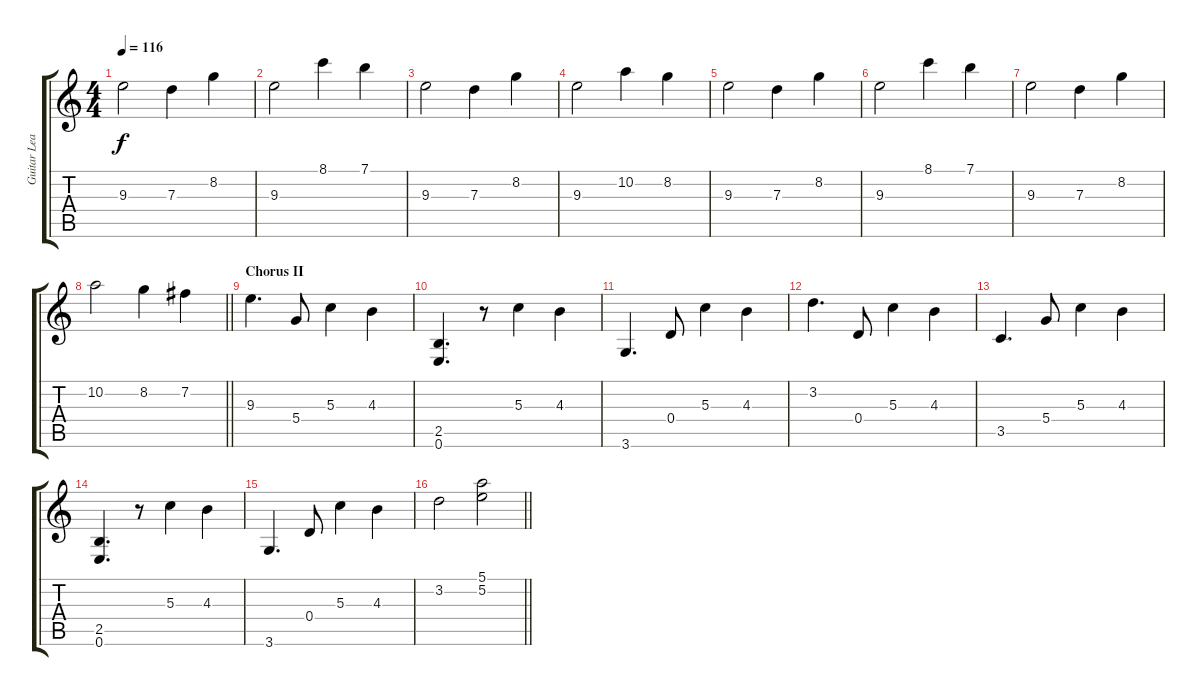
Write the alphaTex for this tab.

\track ("Guitar Lead" "Guitar Lea") {instrument distortionguitar}
\staff {score tabs}
\tuning (E4 B3 G3 D3 A2 E2) {hide}
\ts (4 4)
\tempo 116
\clef g2
\ks c
9.3.2{dy f} 7.3.4 8.2.4 |
9.3.2 8.1.4 7.1.4 |
9.3.2 7.3.4 8.2.4 |
9.3.2 10.2.4 8.2.4 |
9.3.2 7.3.4 8.2.4 |
9.3.2 8.1.4 7.1.4 |
9.3.2 7.3.4 8.2.4 |
\barLineRight lightlight
10.2.2 8.2.4 7.2.4 |
\section ("" "Chorus II")
9.3.4{d} 5.4.8 5.3.4 4.3.4 |
(2.5 0.6).4{d} r.8 5.3.4 4.3.4 |
3.6.4{d} 0.4.8 5.3.4 4.3.4 |
3.2.4{d} 0.4.8 5.3.4 4.3.4 |
3.5.4{d} 5.4.8 5.3.4 4.3.4 |
(2.5 0.6).4{d} r.8 5.3.4 4.3.4 |
3.6.4{d} 0.4.8 5.3.4 4.3.4 |
\barLineRight lightlight
3.2.2 (5.1 5.2).2
